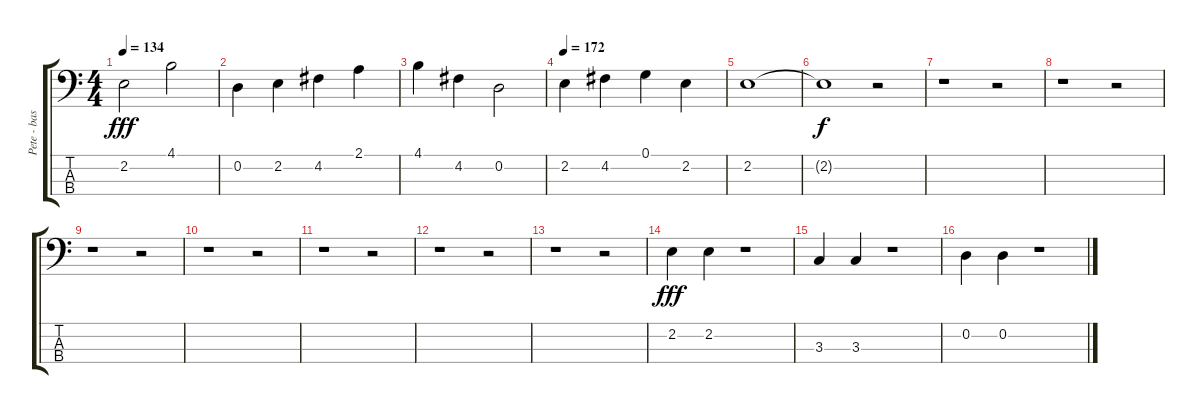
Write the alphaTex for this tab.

\track ("Pete - bass guitar" "Pete - bas") {instrument electricbassfinger}
\staff {score tabs}
\tuning (G2 D2 A1 E1) {hide}
\ts (4 4)
\tempo 134
\clef f4
\ks c
2.2.2{dy fff} 4.1.2 |
0.2.4 2.2.4 4.2.4 2.1.4 |
4.1.4 4.2.4 0.2.2 |
\tempo 172
2.2.4 4.2.4 0.1.4 2.2.4 |
2.2.1 |
2.2{t}.1{dy f} r.2 |
r.1 r.2 |
r.1 r.2 |
r.1 r.2 |
r.1 r.2 |
r.1 r.2 |
r.1 r.2 |
r.1 r.2 |
2.2.4{dy fff} 2.2.4 r.1 |
3.3.4 3.3.4 r.1 |
0.2.4 0.2.4 r.1
